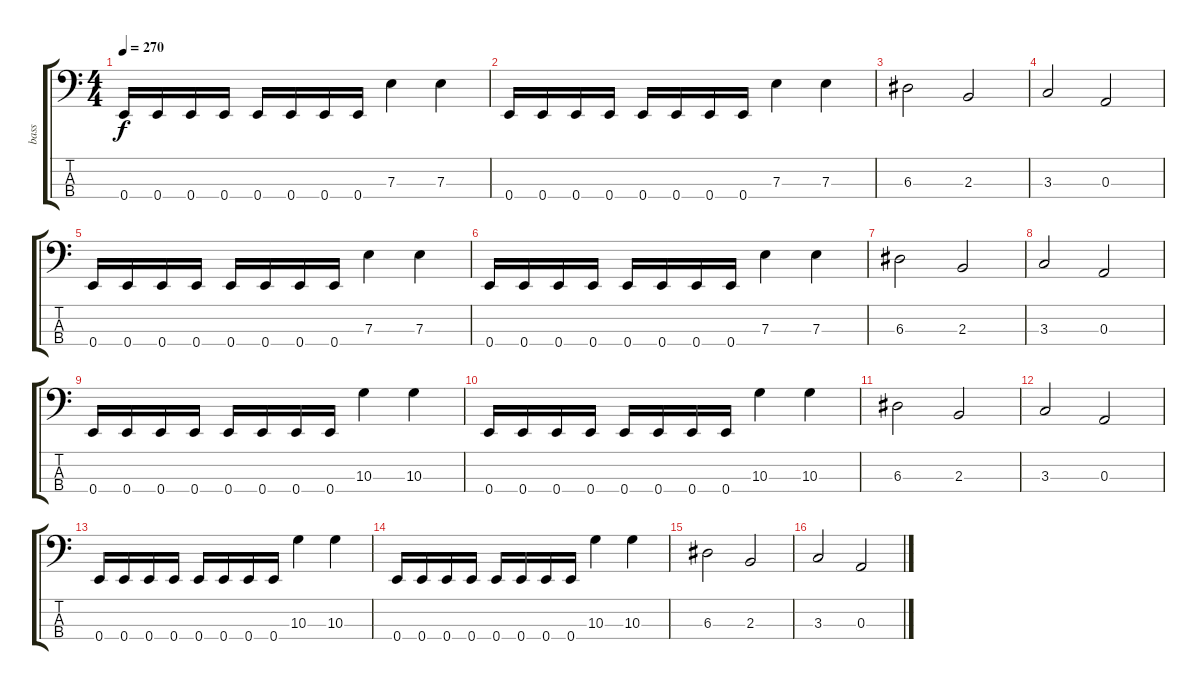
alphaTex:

\track ("bass" "bass") {instrument electricbasspick}
\staff {score tabs}
\tuning (G2 D2 A1 E1) {hide}
\ts (4 4)
\tempo 270
\clef f4
\ks c
0.4.16{dy f instrument electricbasspick} 0.4.16 0.4.16 0.4.16 0.4.16 0.4.16 0.4.16 0.4.16 7.3.4 7.3.4 |
0.4.16 0.4.16 0.4.16 0.4.16 0.4.16 0.4.16 0.4.16 0.4.16 7.3.4 7.3.4 |
6.3.2 2.3.2 |
3.3.2 0.3.2 |
0.4.16 0.4.16 0.4.16 0.4.16 0.4.16 0.4.16 0.4.16 0.4.16 7.3.4 7.3.4 |
0.4.16 0.4.16 0.4.16 0.4.16 0.4.16 0.4.16 0.4.16 0.4.16 7.3.4 7.3.4 |
6.3.2 2.3.2 |
3.3.2 0.3.2 |
0.4.16 0.4.16 0.4.16 0.4.16 0.4.16 0.4.16 0.4.16 0.4.16 10.3.4 10.3.4 |
0.4.16 0.4.16 0.4.16 0.4.16 0.4.16 0.4.16 0.4.16 0.4.16 10.3.4 10.3.4 |
6.3.2 2.3.2 |
3.3.2 0.3.2 |
0.4.16 0.4.16 0.4.16 0.4.16 0.4.16 0.4.16 0.4.16 0.4.16 10.3.4 10.3.4 |
0.4.16 0.4.16 0.4.16 0.4.16 0.4.16 0.4.16 0.4.16 0.4.16 10.3.4 10.3.4 |
6.3.2 2.3.2 |
3.3.2 0.3.2
